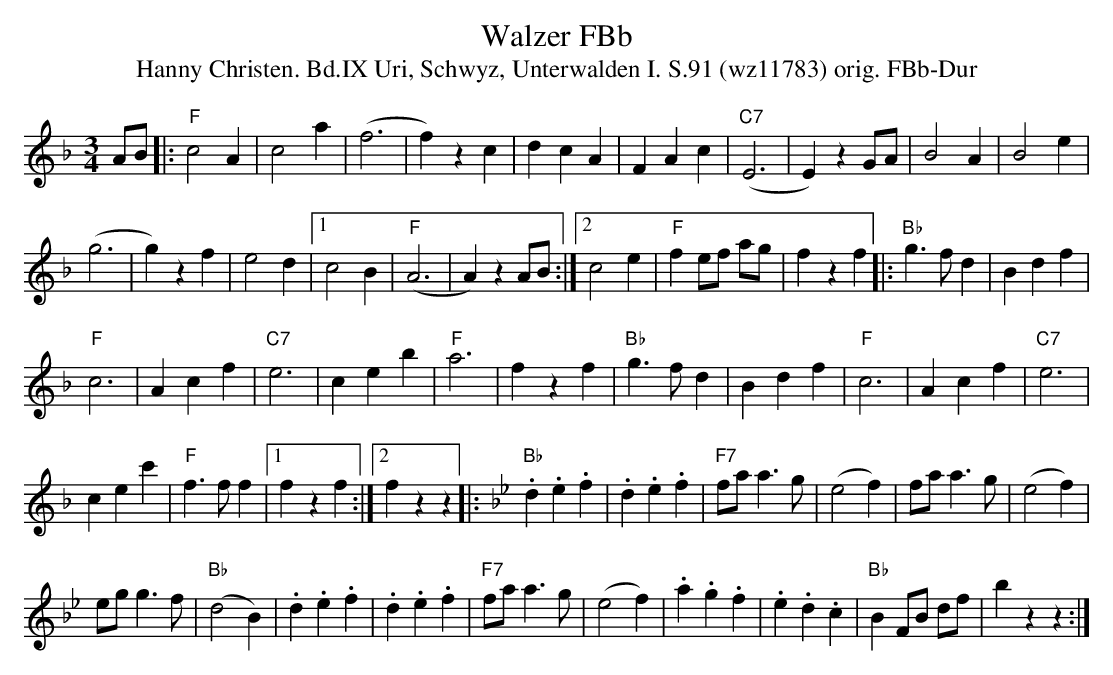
X:1
T: Walzer FBb
T:Hanny Christen. Bd.IX Uri, Schwyz, Unterwalden I. S.91 (wz11783) orig. FBb-Dur
M:3/4
L:1/4
K:F
A/B/ |: "F"c2A | c2 a | (f3 | f)zc | dcA | FAc | ("C7"E3 | E)z G/A/ | B2A | B2e |
(g3 | g) zf | e2d |1 c2B | ("F"A3 | A)z A/B/ :|2c2e | "F"f e/f/ a/g/ | fzf |: "Bb"g>f d | Bdf |
"F"c3 | Acf | "C7"e3 | ceb | "F"a3 | fzf | "Bb"g>f d | Bdf | "F"c3 | Acf | "C7"e3 |
cec' | "F"f>f f |1fzf :|2 fzz |: [K:Bb] "Bb".d.e.f | .d.e.f | "F7"f/a/ a>g | (e2f) | f/a/ a>g | (e2f) |
 e/g/ g>f | ("Bb"d2B) | .d.e.f | .d.e.f | "F7"f/a/ a>g | (e2f) | .a.g.f | .e.d.c | "Bb"B F/B/ d/f/ | bzz :|
